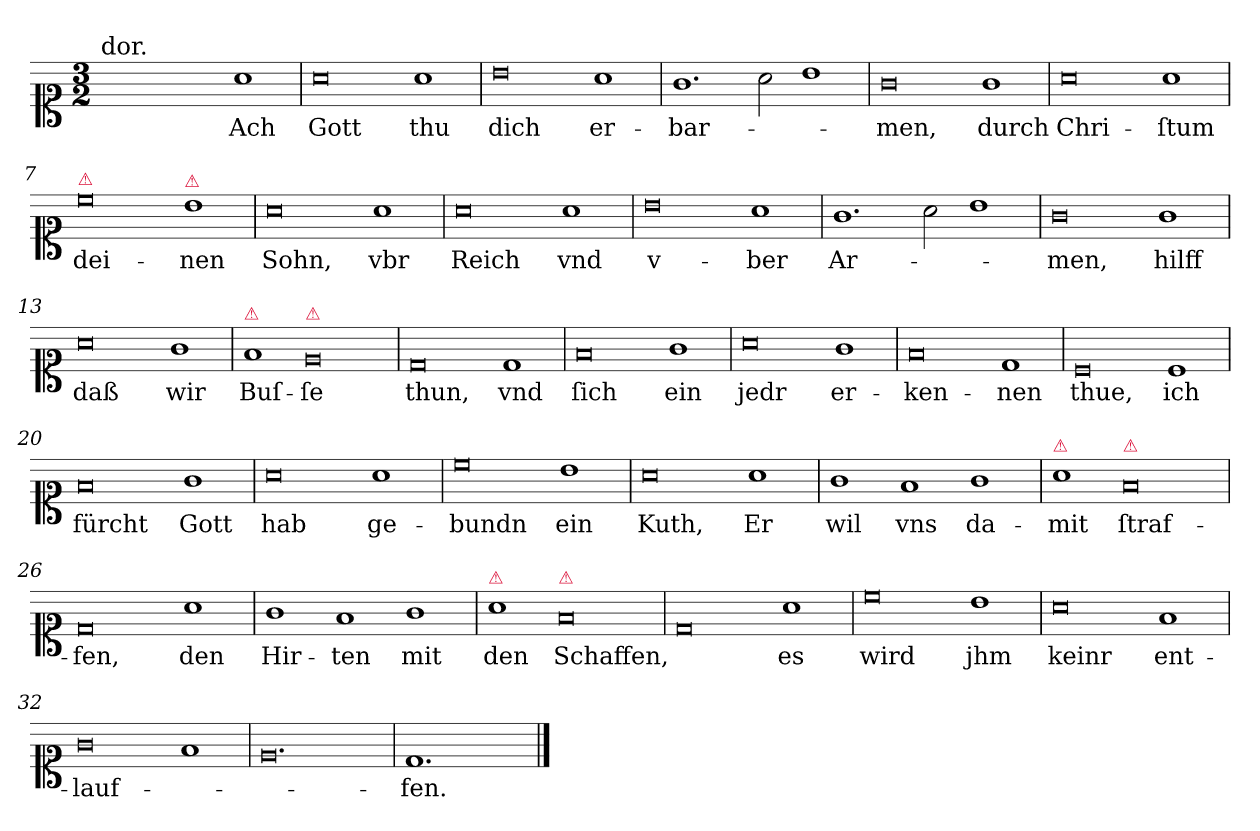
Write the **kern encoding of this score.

**kern	**text
*part1	*part1
*staff1	*staff1
*clefC1	*
*k[]	*
*D:dor	*
*M3/2	*
=1	=1
!LO:TX:a:t=dor.	!
!LO:N:vis=1	!
2ryy	.
!LO:N:vis=1	!
2ryy	.
!LO:N:vis=1	!
2a	Ach
=2	=2
!LO:N:vis=0	!
1a	Gott
!LO:N:vis=1	!
2a	thu
=3	=3
!LO:N:vis=0	!
1b	dich
!LO:N:vis=1	!
2a	er-
=4	=4
!LO:N:vis=1.	!
2.g	-bar-
!LO:N:vis=2	!
4a	.
!LO:N:vis=1	!
2b	.
=5	=5
!LO:N:vis=0	!
1g	-men,
!LO:N:vis=1	!
2g	durch
=6	=6
!LO:N:vis=0	!
1a	Chri-
!LO:N:vis=1	!
2a	-ſtum
=7	=7
!LO:TX:a:color=crimson:t=⚠	!
!LO:N:vis=0	!
1cc	dei-
!LO:TX:a:color=crimson:t=⚠	!
!LO:N:vis=1	!
2b	-nen
=8	=8
!LO:N:vis=0	!
1a	Sohn,
!LO:N:vis=1	!
2a	vbr
=9	=9
!LO:N:vis=0	!
1a	Reich
!LO:N:vis=1	!
2a	vnd
=10	=10
!LO:N:vis=0	!
1b	v-
!LO:N:vis=1	!
2a	-ber
=11	=11
!LO:N:vis=1.	!
2.g	Ar-
!LO:N:vis=2	!
4a	.
!LO:N:vis=1	!
2b	.
=12	=12
!LO:N:vis=0	!
1g	-men,
!LO:N:vis=1	!
2g	hilff
=13	=13
!LO:N:vis=0	!
1a	daß
!LO:N:vis=1	!
2g	wir
=14	=14
!LO:TX:a:color=crimson:t=⚠	!
!LO:N:vis=1	!
2f	Buſ-
!LO:TX:a:color=crimson:t=⚠	!
!LO:N:vis=0	!
1e	-ſe
=15	=15
!LO:N:vis=0	!
1d	thun,
!LO:N:vis=1	!
2d	vnd
=16	=16
!LO:N:vis=0	!
1f	ſich
!LO:N:vis=1	!
2g	ein
=17	=17
!LO:N:vis=0	!
1a	jedr
!LO:N:vis=1	!
2g	er-
=18	=18
!LO:N:vis=0	!
1f	-ken-
!LO:N:vis=1	!
2d	-nen
=19	=19
!LO:N:vis=0	!
1c	thue,
!LO:N:vis=1	!
2c	ich
=20	=20
!LO:N:vis=0	!
1f	fürcht
!LO:N:vis=1	!
2g	Gott
=21	=21
!LO:N:vis=0	!
1a	hab
!LO:N:vis=1	!
2a	ge-
=22	=22
!LO:N:vis=0	!
1cc	-bundn
!LO:N:vis=1	!
2b	ein
=23	=23
!LO:N:vis=0	!
1a	Kuth,
!LO:N:vis=1	!
2a	Er
=24	=24
!LO:N:vis=1	!
2g	wil
!LO:N:vis=1	!
2f	vns
!LO:N:vis=1	!
2g	da-
=25	=25
!LO:TX:a:color=crimson:t=⚠	!
!LO:N:vis=1	!
2a	-mit
!LO:TX:a:color=crimson:t=⚠	!
!LO:N:vis=0	!
1f	ſtraf-
=26	=26
!LO:N:vis=0	!
1d	-fen,
!LO:N:vis=1	!
2a	den
=27	=27
!LO:N:vis=1	!
2g	Hir-
!LO:N:vis=1	!
2f	-ten
!LO:N:vis=1	!
2g	mit
=28	=28
!LO:TX:a:color=crimson:t=⚠	!
!LO:N:vis=1	!
2a	den
!LO:TX:a:color=crimson:t=⚠	!
!LO:N:vis=0	!
1f	Schaffen,
=29	=29
!LO:N:vis=0	!
1d	.
!LO:N:vis=1	!
2a	es
=30	=30
!LO:N:vis=0	!
1cc	wird
!LO:N:vis=1	!
2b	jhm
=31	=31
!LO:N:vis=0	!
1a	keinr
!LO:N:vis=1	!
2f	ent-
=32	=32
!LO:N:vis=0	!
1g	-lauf-
!LO:N:vis=1	!
2f	.
=33	=33
!LO:N:vis=0.	!
1.e	.
=34	=34
1.d/	-fen.
==	==
*-	*-
